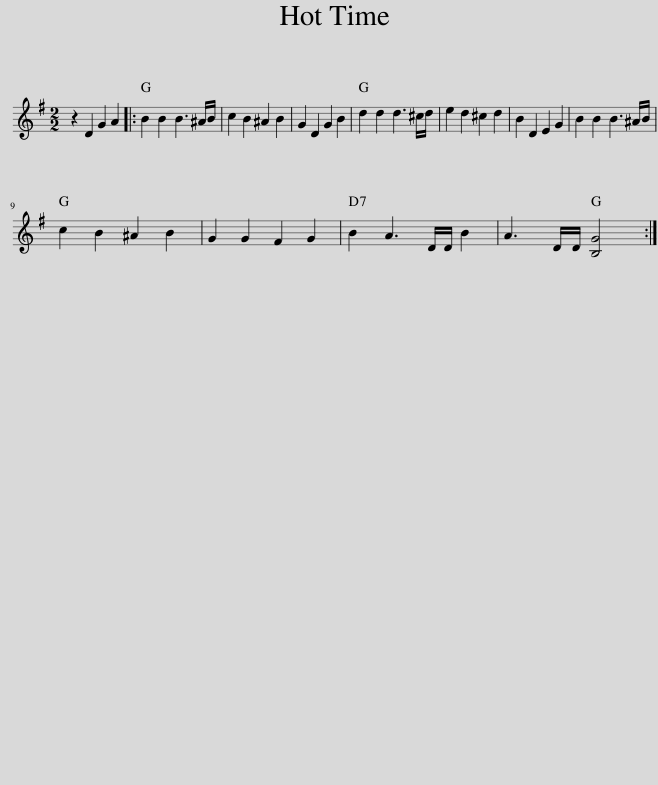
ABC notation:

X:1
L:1/8
M:2/2
I:linebreak $
K:G
V:1 treble
V:1
 z2 D2 G2 A2 |: B2 B2 B3 ^A/B/ | c2 B2 ^A2 B2 | G2 D2 G2 B2 | d2 d2 d3 ^c/d/ | %5
 e2 d2 ^c2 d2 | B2 D2 E2 G2 | B2 B2 B3 ^A/B/ |$ c2 B2 ^A2 B2 | G2 G2 F2 G2 | %10
 B2 A3 D/D/ B2 | A3 D/D/ [B,G]4 :| %12
